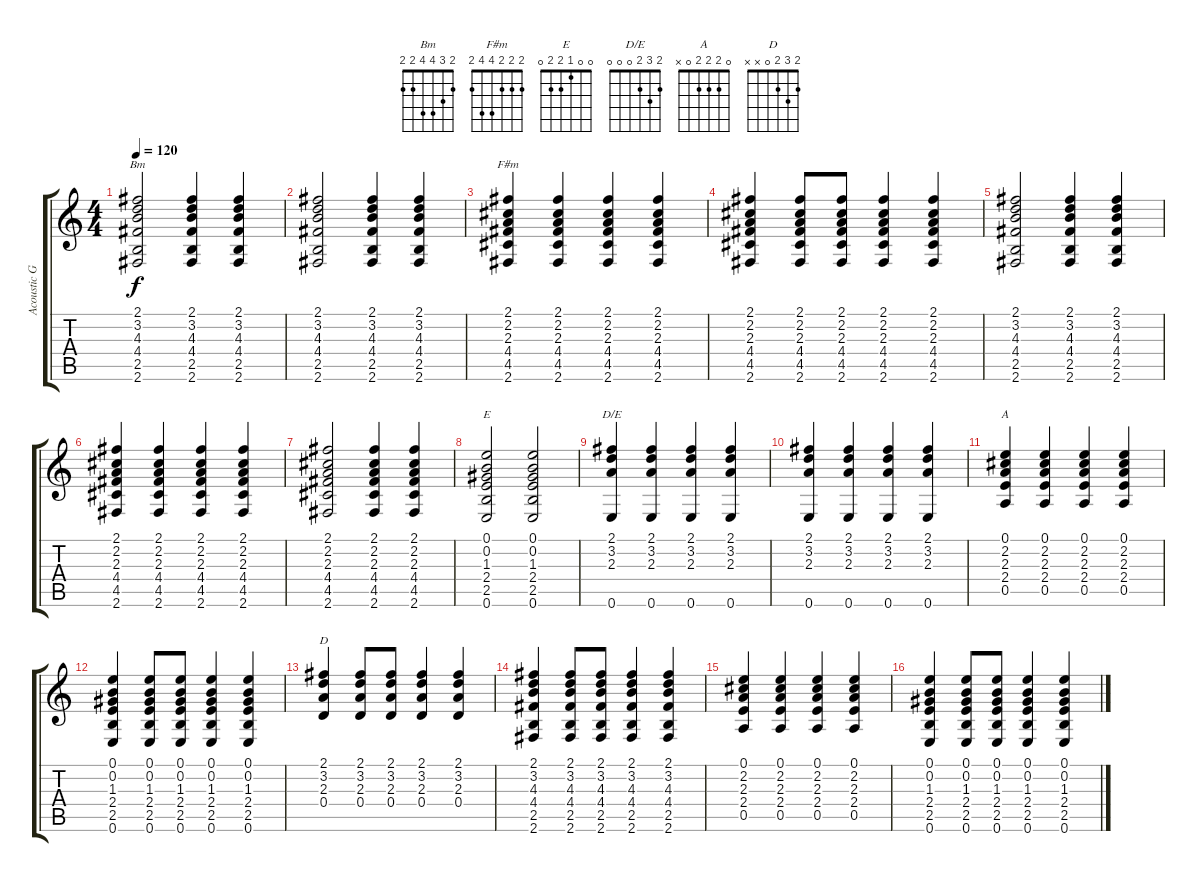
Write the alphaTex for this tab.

\track ("Acoustic Gtr" "Acoustic G") {instrument acousticguitarnylon}
\staff {score tabs}
\tuning (E4 B3 G3 D3 A2 E2) {hide}
\chord ("Bm" 2 3 4 4 2 2)
\chord ("F#m" 2 2 2 4 4 2)
\chord ("E" 0 0 1 2 2 0)
\chord ("D/E" 2 3 2 0 0 0)
\chord ("A" 0 2 2 2 0 x)
\chord ("D" 2 3 2 0 x x)
\ts (4 4)
\tempo 120
\clef g2
\ks c
(2.1 3.2 4.3 4.4 2.5 2.6).2{ch "Bm" dy f} (2.1 3.2 4.3 4.4 2.5 2.6).4 (2.1 3.2 4.3 4.4 2.5 2.6).4 |
(2.1 3.2 4.3 4.4 2.5 2.6).2 (2.1 3.2 4.3 4.4 2.5 2.6).4 (2.1 3.2 4.3 4.4 2.5 2.6).4 |
(2.1 2.2 2.3 4.4 4.5 2.6).4{ch "F#m"} (2.1 2.2 2.3 4.4 4.5 2.6).4 (2.1 2.2 2.3 4.4 4.5 2.6).4 (2.1 2.2 2.3 4.4 4.5 2.6).4 |
(2.1 2.2 2.3 4.4 4.5 2.6).4 (2.1 2.2 2.3 4.4 4.5 2.6).8 (2.1 2.2 2.3 4.4 4.5 2.6).8 (2.1 2.2 2.3 4.4 4.5 2.6).4 (2.1 2.2 2.3 4.4 4.5 2.6).4 |
(2.1 3.2 4.3 4.4 2.5 2.6).2 (2.1 3.2 4.3 4.4 2.5 2.6).4 (2.1 3.2 4.3 4.4 2.5 2.6).4 |
(2.1 2.2 2.3 4.4 4.5 2.6).4 (2.1 2.2 2.3 4.4 4.5 2.6).4 (2.1 2.2 2.3 4.4 4.5 2.6).4 (2.1 2.2 2.3 4.4 4.5 2.6).4 |
(2.1 2.2 2.3 4.4 4.5 2.6).2 (2.1 2.2 2.3 4.4 4.5 2.6).4 (2.1 2.2 2.3 4.4 4.5 2.6).4 |
(0.1 0.2 1.3 2.4 2.5 0.6).2{ch "E"} (0.1 0.2 1.3 2.4 2.5 0.6).2 |
(2.1 3.2 2.3 0.6).4{ch "D/E"} (2.1 3.2 2.3 0.6).4 (2.1 3.2 2.3 0.6).4 (2.1 3.2 2.3 0.6).4 |
(2.1 3.2 2.3 0.6).4 (2.1 3.2 2.3 0.6).4 (2.1 3.2 2.3 0.6).4 (2.1 3.2 2.3 0.6).4 |
(0.1 2.2 2.3 2.4 0.5).4{ch "A"} (0.1 2.2 2.3 2.4 0.5).4 (0.1 2.2 2.3 2.4 0.5).4 (0.1 2.2 2.3 2.4 0.5).4 |
(0.1 0.2 1.3 2.4 2.5 0.6).4 (0.1 0.2 1.3 2.4 2.5 0.6).8 (0.1 0.2 1.3 2.4 2.5 0.6).8 (0.1 0.2 1.3 2.4 2.5 0.6).4 (0.1 0.2 1.3 2.4 2.5 0.6).4 |
(2.1 3.2 2.3 0.4).4{ch "D"} (2.1 3.2 2.3 0.4).8 (2.1 3.2 2.3 0.4).8 (2.1 3.2 2.3 0.4).4 (2.1 3.2 2.3 0.4).4 |
(2.1 3.2 4.3 4.4 2.5 2.6).4 (2.1 3.2 4.3 4.4 2.5 2.6).8 (2.1 3.2 4.3 4.4 2.5 2.6).8 (2.1 3.2 4.3 4.4 2.5 2.6).4 (2.1 3.2 4.3 4.4 2.5 2.6).4 |
(0.1 2.2 2.3 2.4 0.5).4 (0.1 2.2 2.3 2.4 0.5).4 (0.1 2.2 2.3 2.4 0.5).4 (0.1 2.2 2.3 2.4 0.5).4 |
(0.1 0.2 1.3 2.4 2.5 0.6).4 (0.1 0.2 1.3 2.4 2.5 0.6).8 (0.1 0.2 1.3 2.4 2.5 0.6).8 (0.1 0.2 1.3 2.4 2.5 0.6).4 (0.1 0.2 1.3 2.4 2.5 0.6).4
